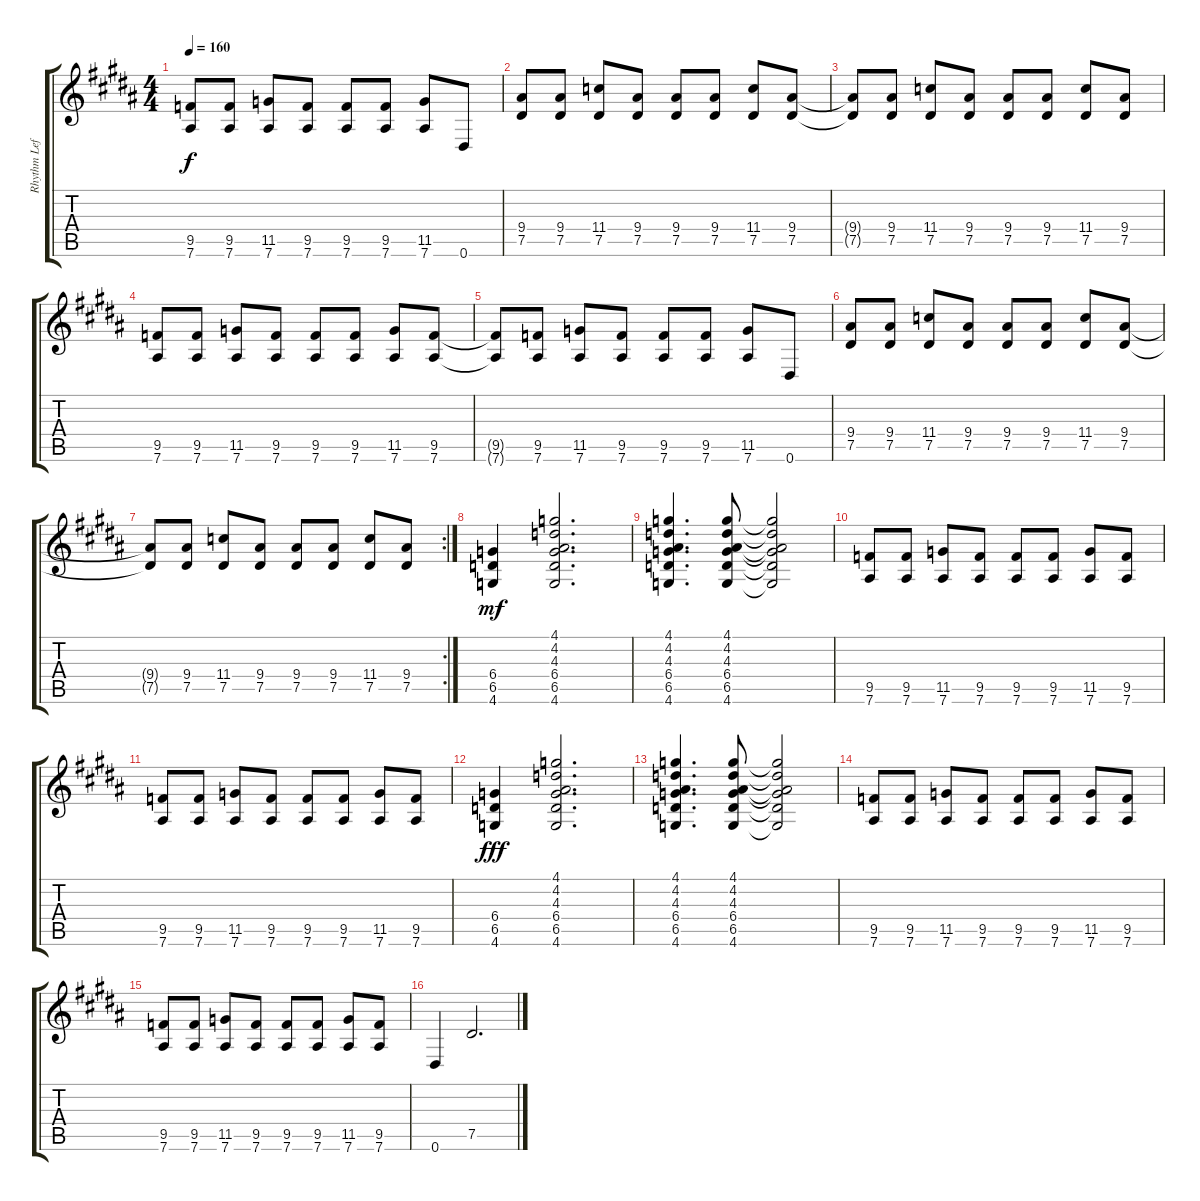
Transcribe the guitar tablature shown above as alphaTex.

\track ("Rhythm Left" "Rhythm Lef") {instrument distortionguitar}
\staff {score tabs}
\tuning (Eb4 Bb3 Gb3 Db3 Ab2 Eb2) {hide}
\ts (4 4)
\tempo 160
\clef g2
\ks g#minor
(9.5{t} 7.6{t}).8{dy f} (9.5 7.6).8 (11.5 7.6).8 (9.5 7.6).8 (9.5 7.6).8 (9.5 7.6).8 (11.5 7.6).8 0.6.8 |
(9.4 7.5).8 (9.4 7.5).8 (11.4 7.5).8 (9.4 7.5).8 (9.4 7.5).8 (9.4 7.5).8 (11.4 7.5).8 (9.4 7.5).8 |
(9.4{t} 7.5{t}).8 (9.4 7.5).8 (11.4 7.5).8 (9.4 7.5).8 (9.4 7.5).8 (9.4 7.5).8 (11.4 7.5).8 (9.4 7.5).8 |
\ks b
(9.5 7.6).8 (9.5 7.6).8 (11.5 7.6).8 (9.5 7.6).8 (9.5 7.6).8 (9.5 7.6).8 (11.5 7.6).8 (9.5 7.6).8 |
\ks g#minor
(9.5{t} 7.6{t}).8 (9.5 7.6).8 (11.5 7.6).8 (9.5 7.6).8 (9.5 7.6).8 (9.5 7.6).8 (11.5 7.6).8 0.6.8 |
(9.4 7.5).8 (9.4 7.5).8 (11.4 7.5).8 (9.4 7.5).8 (9.4 7.5).8 (9.4 7.5).8 (11.4 7.5).8 (9.4 7.5).8 |
\rc 2
(9.4{t} 7.5{t}).8 (9.4 7.5).8 (11.4 7.5).8 (9.4 7.5).8 (9.4 7.5).8 (9.4 7.5).8 (11.4 7.5).8 (9.4 7.5).8 |
\ks b
(6.4 6.5 4.6).4{dy mf} (4.1 4.2 4.3 6.4 6.5 4.6).2{d} |
\ks g#minor
(4.1 4.2 4.3 6.4 6.5 4.6).4{d} (4.1 4.2 4.3 6.4 6.5 4.6).8 (4.1{t} 4.2{t} 4.3{t} 6.4{t} 6.5{t} 4.6{t}).2 |
(9.5 7.6).8 (9.5 7.6).8 (11.5 7.6).8 (9.5 7.6).8 (9.5 7.6).8 (9.5 7.6).8 (11.5 7.6).8 (9.5 7.6).8 |
(9.5 7.6).8 (9.5 7.6).8 (11.5 7.6).8 (9.5 7.6).8 (9.5 7.6).8 (9.5 7.6).8 (11.5 7.6).8 (9.5 7.6).8 |
\ks b
(6.4 6.5 4.6).4{dy fff} (4.1 4.2 4.3 6.4 6.5 4.6).2{d} |
\ks g#minor
(4.1 4.2 4.3 6.4 6.5 4.6).4{d} (4.1 4.2 4.3 6.4 6.5 4.6).8 (4.1{t} 4.2{t} 4.3{t} 6.4{t} 6.5{t} 4.6{t}).2 |
(9.5 7.6).8 (9.5 7.6).8 (11.5 7.6).8 (9.5 7.6).8 (9.5 7.6).8 (9.5 7.6).8 (11.5 7.6).8 (9.5 7.6).8 |
(9.5 7.6).8 (9.5 7.6).8 (11.5 7.6).8 (9.5 7.6).8 (9.5 7.6).8 (9.5 7.6).8 (11.5 7.6).8 (9.5 7.6).8 |
\ks b
0.6.4 7.5.2{d}
